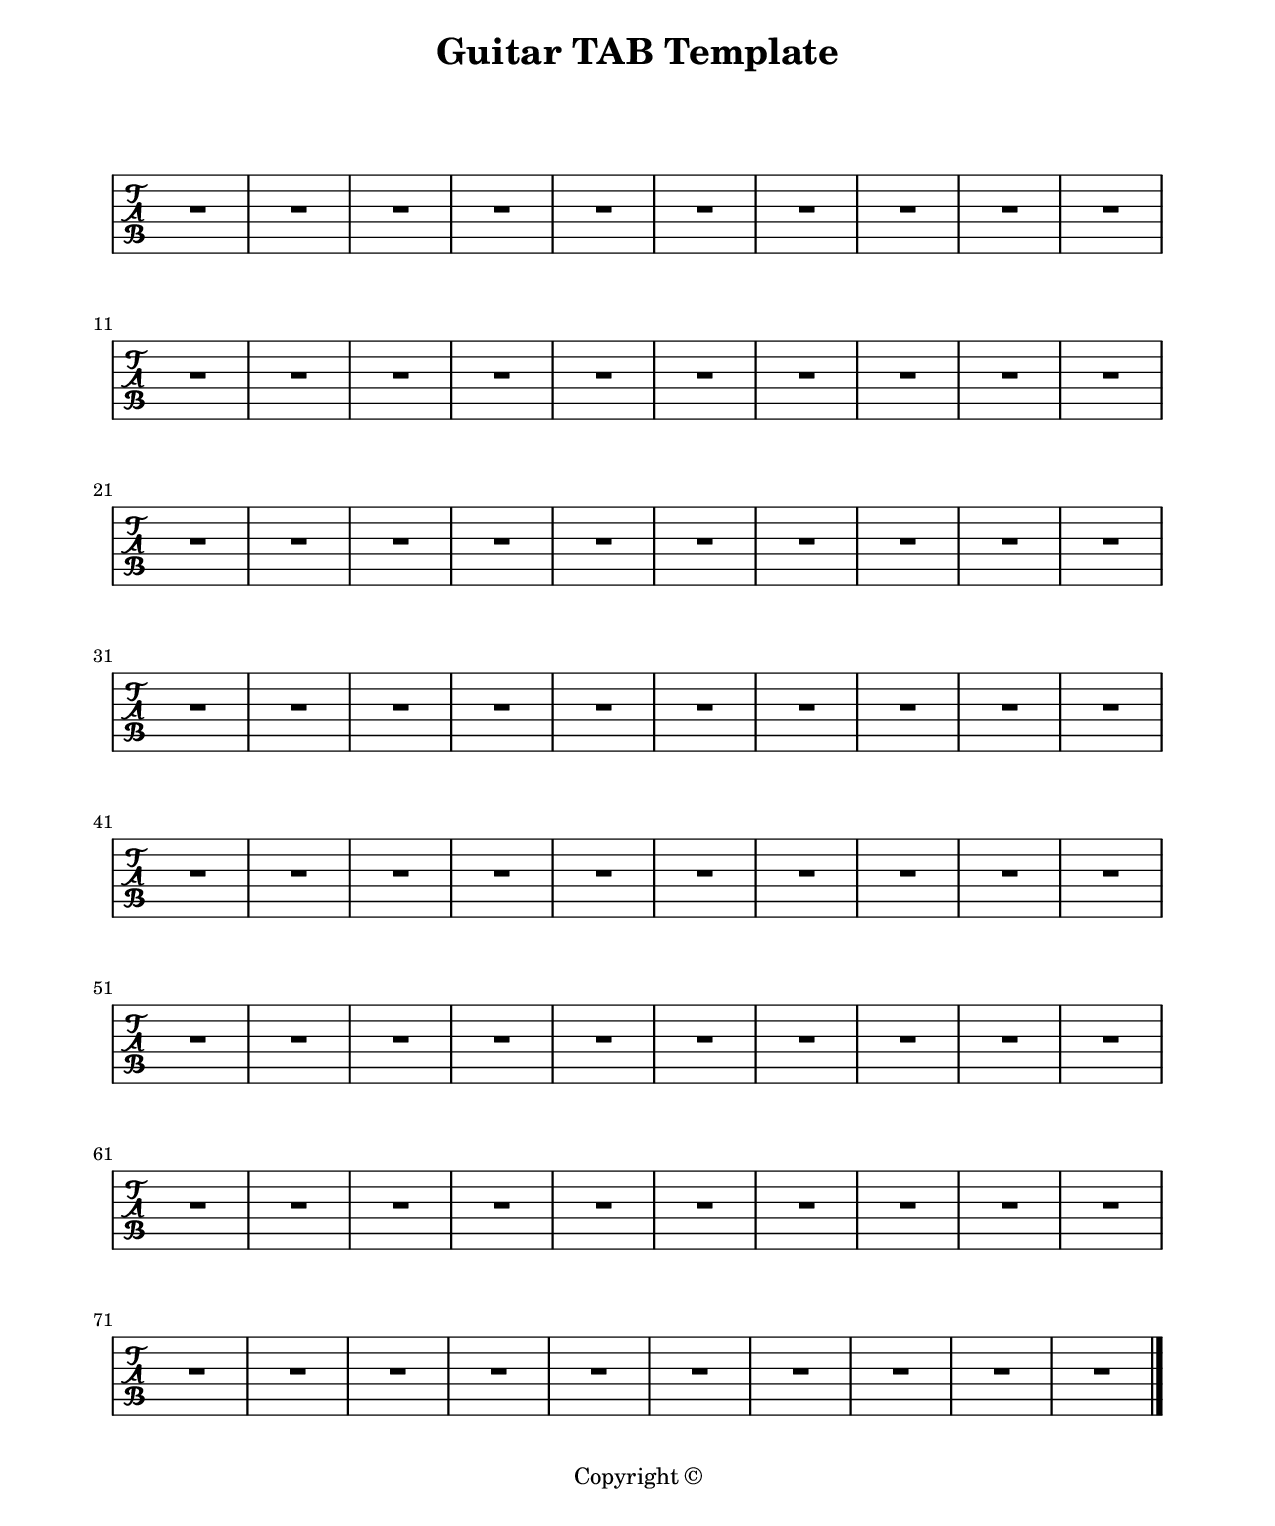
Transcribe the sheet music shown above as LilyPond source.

\version "2.24.0"

\paper {
  #(set-paper-size "letter")
  left-margin = 0.75\in
  right-margin = 0.75\in
  top-margin = 0.75\in
  bottom-margin = 0.5\in
  markup-system-spacing = #'((padding . 10))
  last-bottom-spacing = #'((padding . 5))
  ragged-bottom = ##f
  ragged-last = ##f
  ragged-last-bottom = ##f
  ragged-right = ##f
}

\header {
  title = "Guitar TAB Template"
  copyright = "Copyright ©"
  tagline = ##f
}

scoreBreaks = {
  \repeat unfold 8 { s1*10 \break }
}

guitarMusic = {
  R1*80 \bar "|."
}

\score {
  \new TabStaff <<
    \scoreBreaks
    %\clef moderntab  % uncomment for sans-serif TAB letters
    \transpose c c, \guitarMusic
  >>
  \layout {
    indent = 0
    \context {
      \TabStaff
      \revert MultiMeasureRest.stencil  % comment this out to remove MMRs

      %% by default, arpeggios are hidden, uncomment these to bring them back
      %\revert Arpeggio.stencil
      %\consists "Span_arpeggio_engraver"
      %connectArpeggios = ##t
    }
  }
  %\midi {}  % uncomment for midi output
}